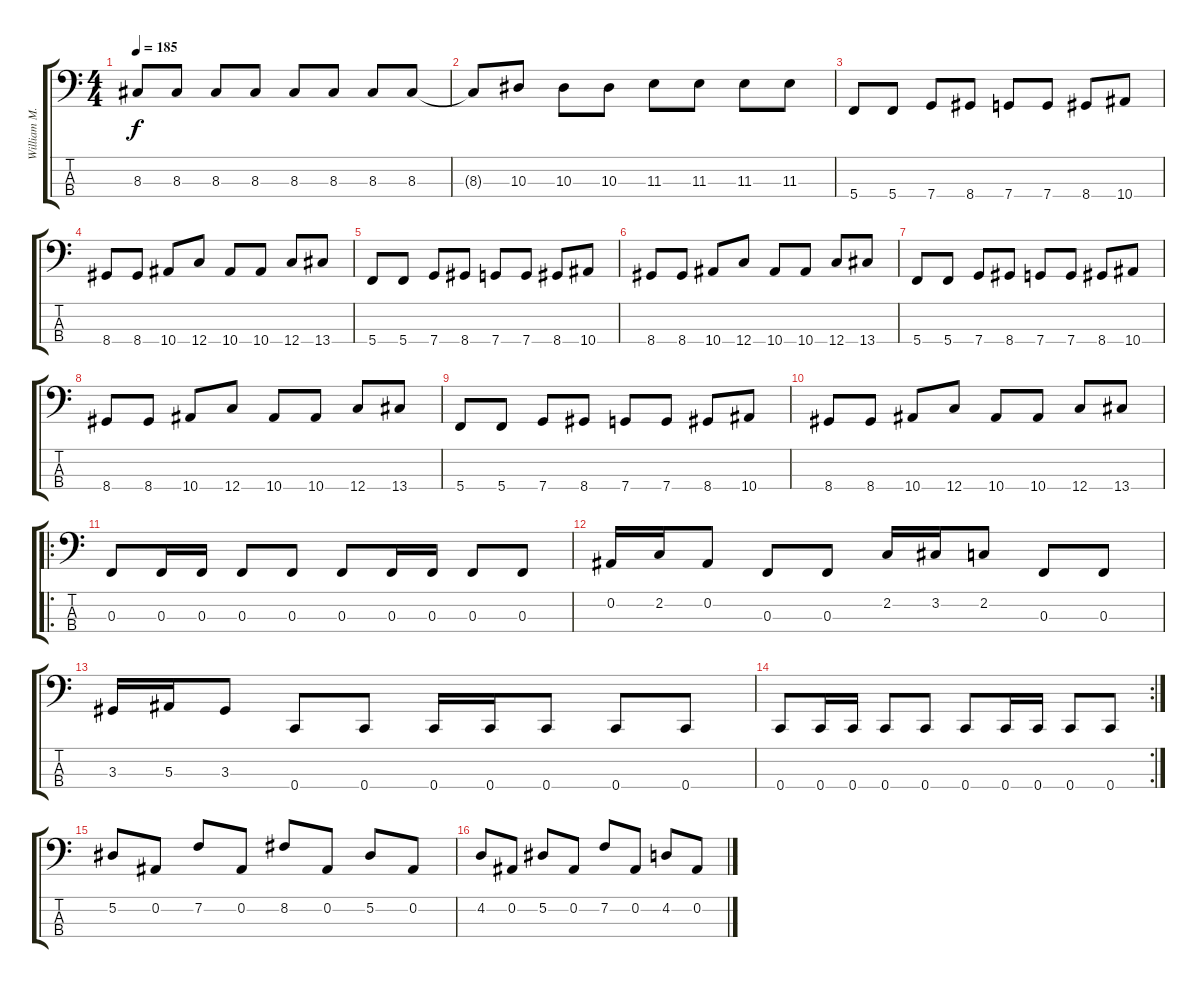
\track ("William M. M. Murderface" "William M.") {instrument electricbasspick}
\staff {score tabs}
\tuning (Eb2 Bb1 F1 C1) {hide}
\ts (4 4)
\tempo 185
\clef f4
\ks c
8.3.8{dy f} 8.3.8 8.3.8 8.3.8 8.3.8 8.3.8 8.3.8 8.3.8 |
8.3{t}.8 10.3.8 10.3.8 10.3.8 11.3.8 11.3.8 11.3.8 11.3.8 |
5.4.8 5.4.8 7.4.8 8.4.8 7.4.8 7.4.8 8.4.8 10.4.8 |
8.4.8 8.4.8 10.4.8 12.4.8 10.4.8 10.4.8 12.4.8 13.4.8 |
5.4.8 5.4.8 7.4.8 8.4.8 7.4.8 7.4.8 8.4.8 10.4.8 |
8.4.8 8.4.8 10.4.8 12.4.8 10.4.8 10.4.8 12.4.8 13.4.8 |
5.4.8 5.4.8 7.4.8 8.4.8 7.4.8 7.4.8 8.4.8 10.4.8 |
8.4.8 8.4.8 10.4.8 12.4.8 10.4.8 10.4.8 12.4.8 13.4.8 |
5.4.8 5.4.8 7.4.8 8.4.8 7.4.8 7.4.8 8.4.8 10.4.8 |
8.4.8 8.4.8 10.4.8 12.4.8 10.4.8 10.4.8 12.4.8 13.4.8 |
\ro
0.3.8 0.3.16 0.3.16 0.3.8 0.3.8 0.3.8 0.3.16 0.3.16 0.3.8 0.3.8 |
0.2.16 2.2.16 0.2.8 0.3.8 0.3.8 2.2.16 3.2.16 2.2.8 0.3.8 0.3.8 |
3.3.16 5.3.16 3.3.8 0.4.8 0.4.8 0.4.16 0.4.16 0.4.8 0.4.8 0.4.8 |
\rc 2
0.4.8 0.4.16 0.4.16 0.4.8 0.4.8 0.4.8 0.4.16 0.4.16 0.4.8 0.4.8 |
5.2.8 0.2.8 7.2.8 0.2.8 8.2.8 0.2.8 5.2.8 0.2.8 |
4.2.8 0.2.8 5.2.8 0.2.8 7.2.8 0.2.8 4.2.8 0.2.8
